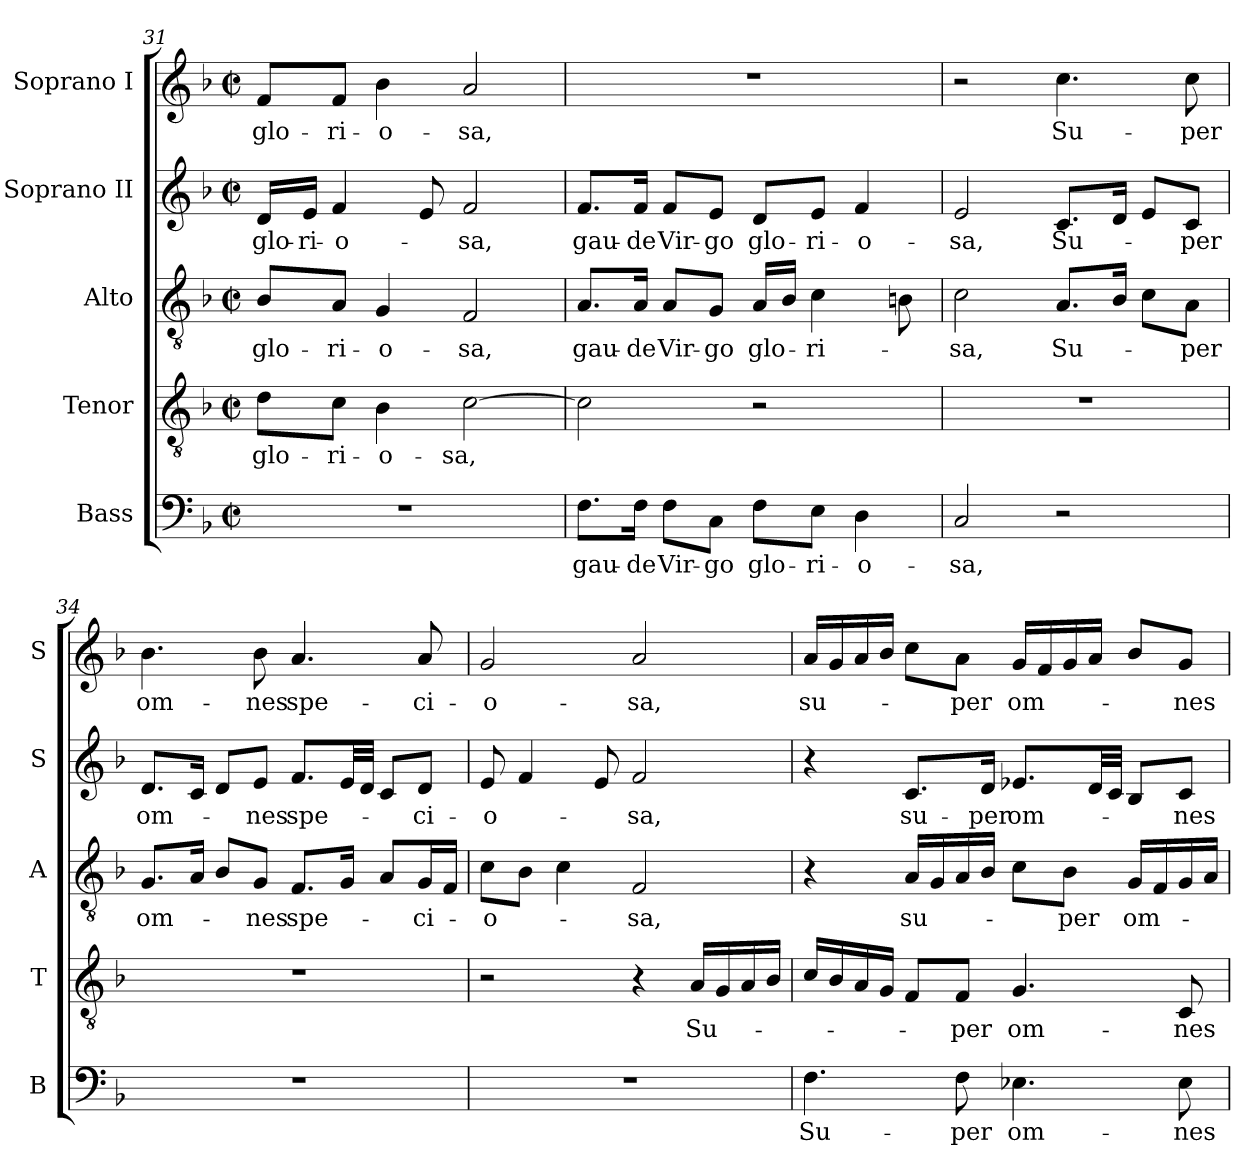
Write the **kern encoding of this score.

**kern	**text	**kern	**text	**kern	**text	**kern	**text	**kern	**text
*part5	*part5	*part4	*part4	*part3	*part3	*part2	*part2	*part1	*part1
*staff5	*staff5	*staff4	*staff4	*staff3	*staff3	*staff2	*staff2	*staff1	*staff1
*I"Bass	*	*I"Tenor	*	*I"Alto	*	*I"Soprano II	*	*I"Soprano I	*
*I'B	*	*I'T	*	*I'A	*	*I'S	*	*I'S	*
*clefF4	*	*clefGv2	*	*clefGv2	*	*clefG2	*	*clefG2	*
*k[b-]	*	*k[b-]	*	*k[b-]	*	*k[b-]	*	*k[b-]	*
*F:	*	*F:	*	*F:	*	*F:	*	*F:	*
*M2/2	*	*M2/2	*	*M2/2	*	*M2/2	*	*M2/2	*
*met(c|)	*	*met(c|)	*	*met(c|)	*	*met(c|)	*	*met(c|)	*
=31	=31	=31	=31	=31	=31	=31	=31	=31	=31
!	!	!	!LO:LY:b:color=#000000	!	!	!	!	!	!
!	!	!	!	!	!LO:LY:b:color=#000000	!	!	!	!
!	!	!	!	!	!	!	!LO:LY:b:color=#000000	!	!
!	!	!	!	!	!	!	!	!	!LO:LY:b:color=#000000
1r	.	8di\L	glo-	8B-i/L	glo-	16di/LL	glo-	8fi/L	glo-
!	!	!	!	!	!	!	!LO:LY:b:color=#000000	!	!
.	.	.	.	.	.	16ei/JJ	-ri-	.	.
!	!	!	!LO:LY:b:color=#000000	!	!	!	!	!	!
!	!	!	!	!	!LO:LY:b:color=#000000	!	!	!	!
!	!	!	!	!	!	!	!LO:LY:b:color=#000000	!	!
!	!	!	!	!	!	!	!	!	!LO:LY:b:color=#000000
.	.	8ci\J	-ri-	8Ai/J	-ri-	4fi/	-o-	8fi/J	-ri-
!	!	!	!LO:LY:b:color=#000000	!	!	!	!	!	!
!	!	!	!	!	!LO:LY:b:color=#000000	!	!	!	!
!	!	!	!	!	!	!	!	!	!LO:LY:b:color=#000000
.	.	4B-i\	-o-	4Gi/	-o-	.	.	4b-i\	-o-
.	.	.	.	.	.	8ei/	.	.	.
!	!	!	!LO:LY:b:color=#000000	!	!	!	!	!	!
!	!	!	!	!	!LO:LY:b:color=#000000	!	!	!	!
!	!	!	!	!	!	!	!LO:LY:b:color=#000000	!	!
!	!	!	!	!	!	!	!	!	!LO:LY:b:color=#000000
.	.	[>2ci\	-sa,	2Fi/	-sa,	2fi/	-sa,	2ai/	-sa,
!!LO:PB:g=z
=32	=32	=32	=32	=32	=32	=32	=32	=32	=32
!	!LO:LY:b:color=#000000	!	!	!	!	!	!	!	!
!	!	!	!	!	!LO:LY:b:color=#000000	!	!	!	!
!	!	!	!	!	!	!	!LO:LY:b:color=#000000	!	!
8.Fi\L	gau-	2ci\]	.	8.Ai/L	gau-	8.fi/L	gau-	1r	.
!	!LO:LY:b:color=#000000	!	!	!	!	!	!	!	!
!	!	!	!	!	!LO:LY:b:color=#000000	!	!	!	!
!	!	!	!	!	!	!	!LO:LY:b:color=#000000	!	!
16Fi\Jk	-de	.	.	16Ai/Jk	-de	16fi/Jk	-de	.	.
!	!LO:LY:b:color=#000000	!	!	!	!	!	!	!	!
!	!	!	!	!	!LO:LY:b:color=#000000	!	!	!	!
!	!	!	!	!	!	!	!LO:LY:b:color=#000000	!	!
8Fi\L	Vir-	.	.	8Ai/L	Vir-	8fi/L	Vir-	.	.
!	!LO:LY:b:color=#000000	!	!	!	!	!	!	!	!
!	!	!	!	!	!LO:LY:b:color=#000000	!	!	!	!
!	!	!	!	!	!	!	!LO:LY:b:color=#000000	!	!
8Ci\J	-go	.	.	8Gi/J	-go	8ei/J	-go	.	.
!	!LO:LY:b:color=#000000	!	!	!	!	!	!	!	!
!	!	!	!	!	!LO:LY:b:color=#000000	!	!	!	!
!	!	!	!	!	!	!	!LO:LY:b:color=#000000	!	!
8Fi\L	glo-	2r	.	16Ai/LL	glo-	8di/L	glo-	.	.
.	.	.	.	16B-i/JJ	.	.	.	.	.
!	!LO:LY:b:color=#000000	!	!	!	!	!	!	!	!
!	!	!	!	!	!LO:LY:b:color=#000000	!	!	!	!
!	!	!	!	!	!	!	!LO:LY:b:color=#000000	!	!
8Ei\J	-ri-	.	.	4ci\	-ri-	8ei/J	-ri-	.	.
!	!LO:LY:b:color=#000000	!	!	!	!	!	!	!	!
!	!	!	!	!	!	!	!LO:LY:b:color=#000000	!	!
4Di\	-o-	.	.	.	.	4fi/	-o-	.	.
.	.	.	.	8Bni\	.	.	.	.	.
=33	=33	=33	=33	=33	=33	=33	=33	=33	=33
!	!LO:LY:b:color=#000000	!	!	!	!	!	!	!	!
!	!	!	!	!	!LO:LY:b:color=#000000	!	!	!	!
!	!	!	!	!	!	!	!LO:LY:b:color=#000000	!	!
2Ci/	-sa,	1r	.	2ci\	-sa,	2ei/	-sa,	2r	.
!	!	!	!	!	!LO:LY:b:color=#000000	!	!	!	!
!	!	!	!	!	!	!	!LO:LY:b:color=#000000	!	!
!	!	!	!	!	!	!	!	!	!LO:LY:b:color=#000000
2r	.	.	.	8.Ai/L	Su-	8.ci/L	Su-	4.cci\	Su-
.	.	.	.	16B-i/Jk	.	16di/Jk	.	.	.
.	.	.	.	8ci\L	.	8ei/L	.	.	.
!	!	!	!	!	!LO:LY:b:color=#000000	!	!	!	!
!	!	!	!	!	!	!	!LO:LY:b:color=#000000	!	!
!	!	!	!	!	!	!	!	!	!LO:LY:b:color=#000000
.	.	.	.	8Ai\J	-per	8ci/J	-per	8cci\	-per
=34	=34	=34	=34	=34	=34	=34	=34	=34	=34
!	!	!	!	!	!LO:LY:b:color=#000000	!	!	!	!
!	!	!	!	!	!	!	!LO:LY:b:color=#000000	!	!
!	!	!	!	!	!	!	!	!	!LO:LY:b:color=#000000
1r	.	1r	.	8.Gi/L	om-	8.di/L	om-	4.b-i\	om-
.	.	.	.	16Ai/Jk	.	16ci/Jk	.	.	.
.	.	.	.	8B-i/L	.	8di/L	.	.	.
!	!	!	!	!	!LO:LY:b:color=#000000	!	!	!	!
!	!	!	!	!	!	!	!LO:LY:b:color=#000000	!	!
!	!	!	!	!	!	!	!	!	!LO:LY:b:color=#000000
.	.	.	.	8Gi/J	-nes	8ei/J	-nes	8b-i\	-nes
!	!	!	!	!	!LO:LY:b:color=#000000	!	!	!	!
!	!	!	!	!	!	!	!LO:LY:b:color=#000000	!	!
!	!	!	!	!	!	!	!	!	!LO:LY:b:color=#000000
.	.	.	.	8.Fi/L	spe-	8.fi/L	spe-	4.ai/	spe-
.	.	.	.	16Gi/Jk	.	32ei/LL	.	.	.
.	.	.	.	.	.	32di/JJJ	.	.	.
.	.	.	.	8Ai/L	.	8ci/L	.	.	.
!	!	!	!	!	!LO:LY:b:color=#000000	!	!	!	!
!	!	!	!	!	!	!	!LO:LY:b:color=#000000	!	!
!	!	!	!	!	!	!	!	!	!LO:LY:b:color=#000000
.	.	.	.	16Gi/L	-ci-	8di/J	-ci-	8ai/	-ci-
.	.	.	.	16Fi/JJ	.	.	.	.	.
!!LO:LB:g=z
=35	=35	=35	=35	=35	=35	=35	=35	=35	=35
!	!	!	!	!	!LO:LY:b:color=#000000	!	!	!	!
!	!	!	!	!	!	!	!LO:LY:b:color=#000000	!	!
!	!	!	!	!	!	!	!	!	!LO:LY:b:color=#000000
1r	.	2r	.	8ci\L	-o-	8ei/	-o-	2gi/	-o-
.	.	.	.	8B-i\J	.	4fi/	.	.	.
.	.	.	.	4ci\	.	.	.	.	.
.	.	.	.	.	.	8ei/	.	.	.
!	!	!	!	!	!LO:LY:b:color=#000000	!	!	!	!
!	!	!	!	!	!	!	!LO:LY:b:color=#000000	!	!
!	!	!	!	!	!	!	!	!	!LO:LY:b:color=#000000
.	.	4r	.	2Fi/	-sa,	2fi/	-sa,	2ai/	-sa,
!	!	!	!LO:LY:b:color=#000000	!	!	!	!	!	!
.	.	16Ai/LL	Su-	.	.	.	.	.	.
.	.	16Gi/	.	.	.	.	.	.	.
.	.	16Ai/	.	.	.	.	.	.	.
.	.	16B-i/JJ	.	.	.	.	.	.	.
=36	=36	=36	=36	=36	=36	=36	=36	=36	=36
!	!LO:LY:b:color=#000000	!	!	!	!	!	!	!	!
!	!	!	!	!	!	!	!	!	!LO:LY:b:color=#000000
4.Fi\	Su-	16ci/LL	.	4r	.	4r	.	16ai/LL	su-
.	.	16B-i/	.	.	.	.	.	16gi/	.
.	.	16Ai/	.	.	.	.	.	16ai/	.
.	.	16Gi/JJ	.	.	.	.	.	16b-i/JJ	.
!	!	!	!	!	!LO:LY:b:color=#000000	!	!	!	!
!	!	!	!	!	!	!	!LO:LY:b:color=#000000	!	!
.	.	8Fi/L	.	16Ai/LL	su-	8.ci/L	su-	8cci\L	.
.	.	.	.	16Gi/	.	.	.	.	.
!	!LO:LY:b:color=#000000	!	!	!	!	!	!	!	!
!	!	!	!LO:LY:b:color=#000000	!	!	!	!	!	!
!	!	!	!	!	!	!	!	!	!LO:LY:b:color=#000000
8Fi\	-per	8Fi/J	-per	16Ai/	.	.	.	8ai\J	-per
!	!	!	!	!	!	!	!LO:LY:b:color=#000000	!	!
.	.	.	.	16B-i/JJ	.	16di/Jk	-per	.	.
!	!LO:LY:b:color=#000000	!	!	!	!	!	!	!	!
!	!	!	!LO:LY:b:color=#000000	!	!	!	!	!	!
!	!	!	!	!	!	!	!LO:LY:b:color=#000000	!	!
!	!	!	!	!	!	!	!	!	!LO:LY:b:color=#000000
4.E-Xi\	om-	4.Gi/	om-	8ci\L	.	8.e-Xi/L	om-	16gi/LL	om-
.	.	.	.	.	.	.	.	16fi/	.
!	!	!	!	!	!LO:LY:b:color=#000000	!	!	!	!
.	.	.	.	8B-i\J	-per	.	.	16gi/	.
.	.	.	.	.	.	32di/LL	.	16ai/JJ	.
.	.	.	.	.	.	32ci/JJJ	.	.	.
!	!	!	!	!	!LO:LY:b:color=#000000	!	!	!	!
.	.	.	.	16Gi/LL	om-	8B-i/L	.	8b-i/L	.
.	.	.	.	16Fi/	.	.	.	.	.
!	!LO:LY:b:color=#000000	!	!	!	!	!	!	!	!
!	!	!	!LO:LY:b:color=#000000	!	!	!	!	!	!
!	!	!	!	!	!	!	!LO:LY:b:color=#000000	!	!
!	!	!	!	!	!	!	!	!	!LO:LY:b:color=#000000
8E-i\	-nes	8Ci/	-nes	16Gi/	.	8ci/J	-nes	8gi/J	-nes
.	.	.	.	16Ai/JJ	.	.	.	.	.
=	=	=	=	=	=	=	=	=	=
*-	*-	*-	*-	*-	*-	*-	*-	*-	*-
